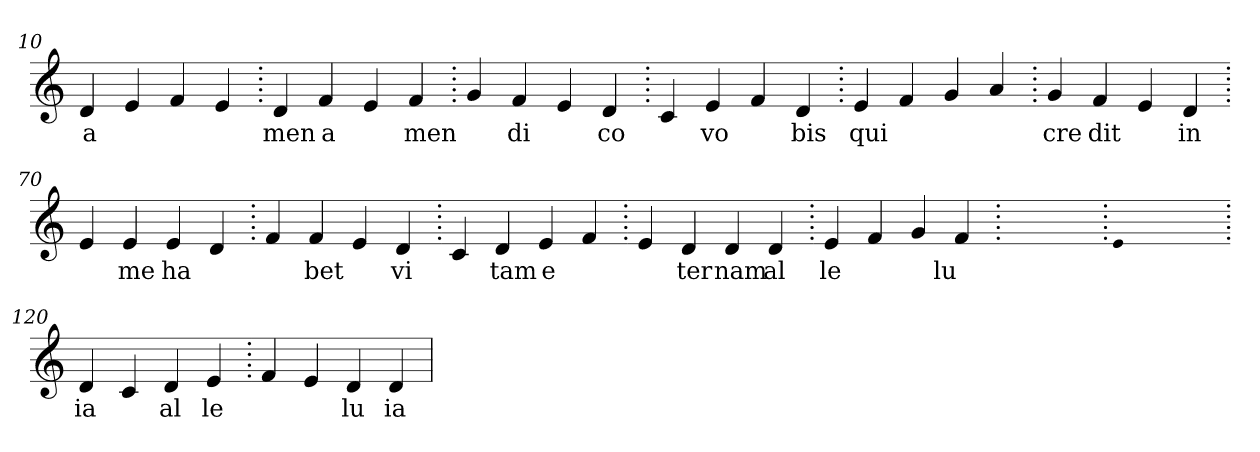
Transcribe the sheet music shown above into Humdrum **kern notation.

**kern	**text
*part1	*part1
*staff1	*staff1
*clefG2	*
=10.	=10.
4d	a
4e	.
4f	.
4e	.
=20.	=20.
4d	men
4f	a
4e	.
4f	men
=30.	=30.
4g	.
4f	di
4e	.
4d	co
=40.	=40.
4c	.
4e	vo
4f	.
4d	bis
=50.	=50.
4e	qui
4f	.
4g	.
4a	.
=60.	=60.
4g	cre
4f	dit
4e	.
4d	in
=70.	=70.
4e	.
4e	me
4e	ha
4d	.
=80.	=80.
4f	.
4f	bet
4e	.
4d	vi
=90.	=90.
4c	.
4d	tam
4e	e
4f	.
=100.	=100.
4e	.
4d	ter
4d	nam
4d	al
=110.	=110.
4e	le
4f	.
4g	.
4f	lu
=120.	=120.
1ryy	.
=120.	=120.
qqe	.
1ryy	.
=120.	=120.
4d	ia
4c	.
4d	al
4e	le
=130.	=130.
4f	.
4e	.
4d	lu
4d	ia
=	=
*-	*-
